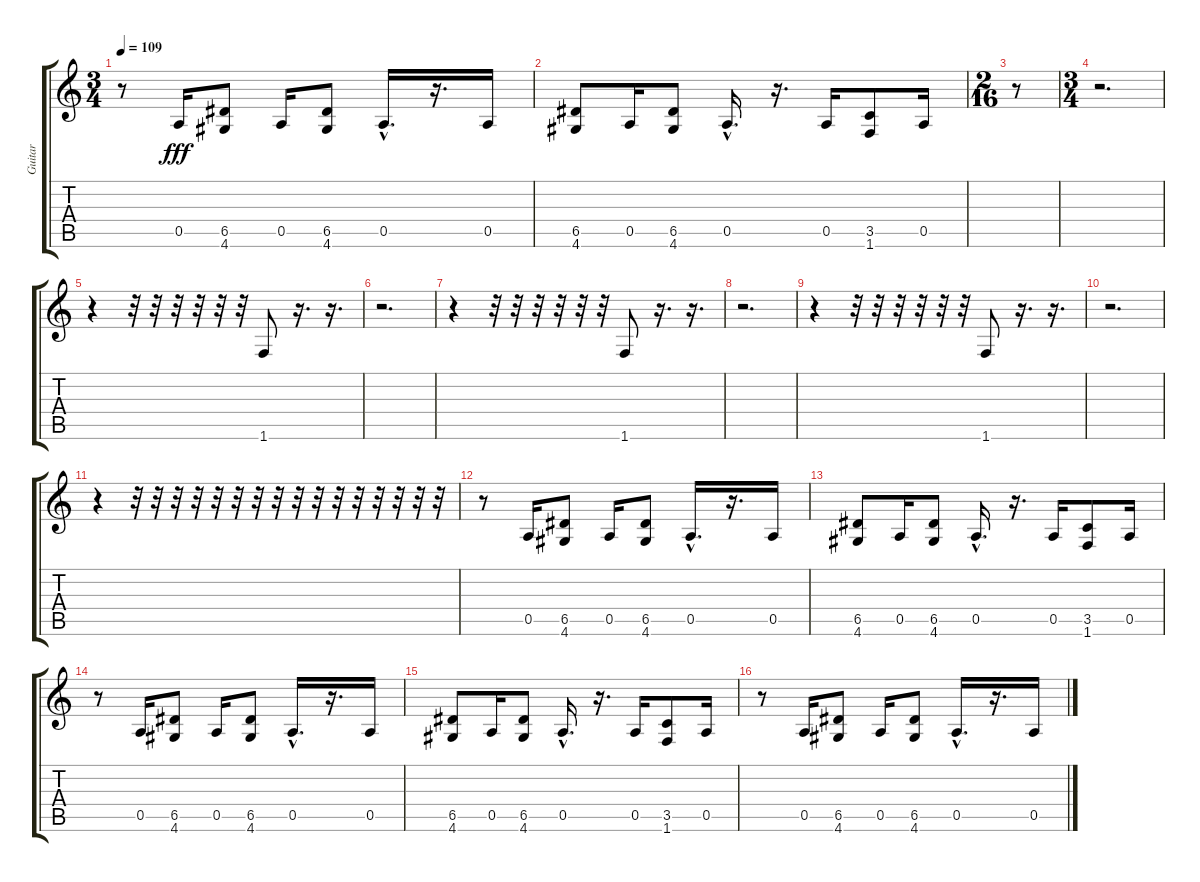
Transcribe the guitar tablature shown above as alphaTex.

\track ("Guitar" "Guitar") {instrument distortionguitar}
\staff {score tabs}
\tuning (E4 B3 G3 D3 A2 E2) {hide}
\ts (3 4)
\tempo 109
\clef g2
\ks c
r.8{dy fff} 0.5.16 (6.5 4.6).8 0.5.16 (6.5 4.6).8 0.5{hac}.16{d} r.16{d} 0.5.16 |
(6.5 4.6).8 0.5.16 (6.5 4.6).8 0.5{hac}.16{d} r.16{d} 0.5.16 (3.5 1.6).8 0.5.16 |
\ts (2 16)
r.8 |
\ts (3 4)
r.2{d} |
r.4 r.32 r.32 r.32 r.32 r.32 r.32 1.6.8 r.16{d} r.16{d} |
r.2{d} |
r.4 r.32 r.32 r.32 r.32 r.32 r.32 1.6.8 r.16{d} r.16{d} |
r.2{d} |
r.4 r.32 r.32 r.32 r.32 r.32 r.32 1.6.8 r.16{d} r.16{d} |
r.2{d} |
r.4 r.32 r.32 r.32 r.32 r.32 r.32 r.32 r.32 r.32 r.32 r.32 r.32 r.32 r.32 r.32 r.32 |
r.8 0.5.16 (6.5 4.6).8 0.5.16 (6.5 4.6).8 0.5{hac}.16{d} r.16{d} 0.5.16 |
(6.5 4.6).8 0.5.16 (6.5 4.6).8 0.5{hac}.16{d} r.16{d} 0.5.16 (3.5 1.6).8 0.5.16 |
r.8 0.5.16 (6.5 4.6).8 0.5.16 (6.5 4.6).8 0.5{hac}.16{d} r.16{d} 0.5.16 |
(6.5 4.6).8 0.5.16 (6.5 4.6).8 0.5{hac}.16{d} r.16{d} 0.5.16 (3.5 1.6).8 0.5.16 |
r.8 0.5.16 (6.5 4.6).8 0.5.16 (6.5 4.6).8 0.5{hac}.16{d} r.16{d} 0.5.16
